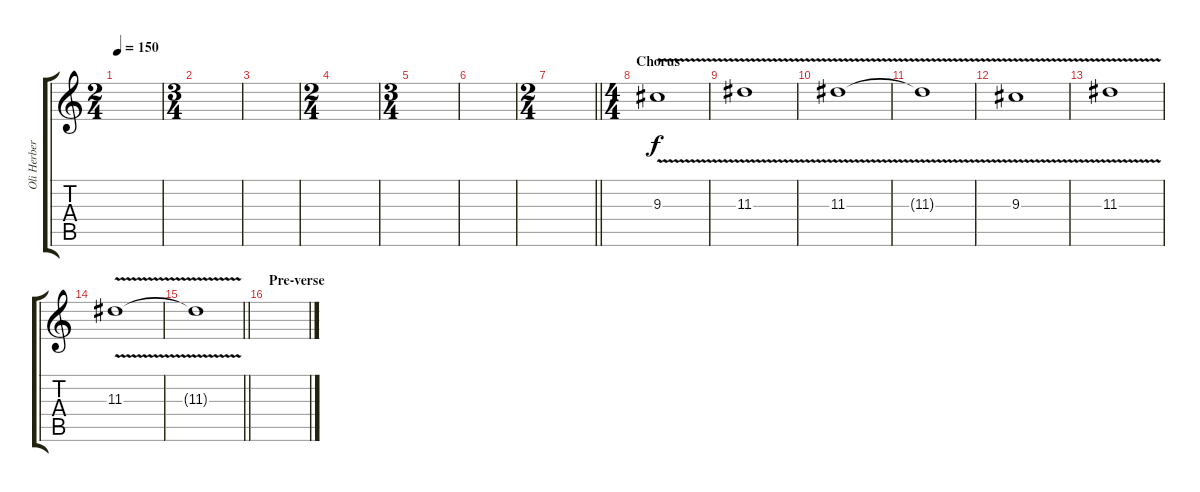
\track ("Oli Herbert (Harmony)" "Oli Herber") {instrument overdrivenguitar}
\staff {score tabs}
\tuning (Db4 Ab3 E3 B2 Gb2 Db2) {hide}
\ts (2 4)
\tempo 150
\clef g2
\ks c
|
\ts (3 4)
|
|
\ts (2 4)
|
\ts (3 4)
|
|
\ts (2 4)
\barLineRight lightlight
|
\ts (4 4)
\section ("" "Chorus")
9.3{v}.1 |
11.3{v}.1 |
11.3{v}.1 |
11.3{t}.1 |
9.3{v}.1 |
11.3{v}.1 |
11.3{v}.1 |
\barLineRight lightlight
11.3{t}.1 |
\section ("" "Pre-verse")
